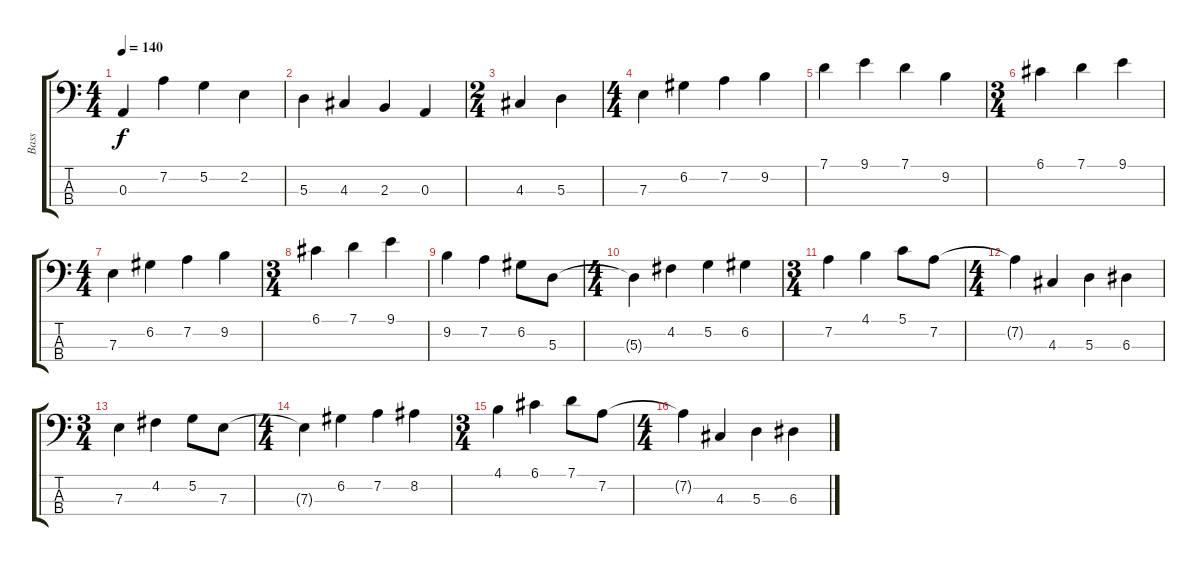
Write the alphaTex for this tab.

\track ("Bass" "Bass") {instrument electricbassfinger}
\staff {score tabs}
\tuning (G2 D2 A1 E1) {hide}
\ts (4 4)
\tempo 140
\clef f4
\ks c
0.3.4{dy f} 7.2.4 5.2.4 2.2.4 |
5.3.4 4.3.4 2.3.4 0.3.4 |
\ts (2 4)
4.3.4 5.3.4 |
\ts (4 4)
7.3.4 6.2.4 7.2.4 9.2.4 |
7.1.4 9.1.4 7.1.4 9.2.4 |
\ts (3 4)
6.1.4 7.1.4 9.1.4 |
\ts (4 4)
7.3.4 6.2.4 7.2.4 9.2.4 |
\ts (3 4)
6.1.4 7.1.4 9.1.4 |
9.2.4 7.2.4 6.2.8 5.3.8 |
\ts (4 4)
5.3{t}.4 4.2.4 5.2.4 6.2.4 |
\ts (3 4)
7.2.4 4.1.4 5.1.8 7.2.8 |
\ts (4 4)
7.2{t}.4 4.3.4 5.3.4 6.3.4 |
\ts (3 4)
7.3.4 4.2.4 5.2.8 7.3.8 |
\ts (4 4)
7.3{t}.4 6.2.4 7.2.4 8.2.4 |
\ts (3 4)
4.1.4 6.1.4 7.1.8 7.2.8 |
\ts (4 4)
7.2{t}.4 4.3.4 5.3.4 6.3.4
